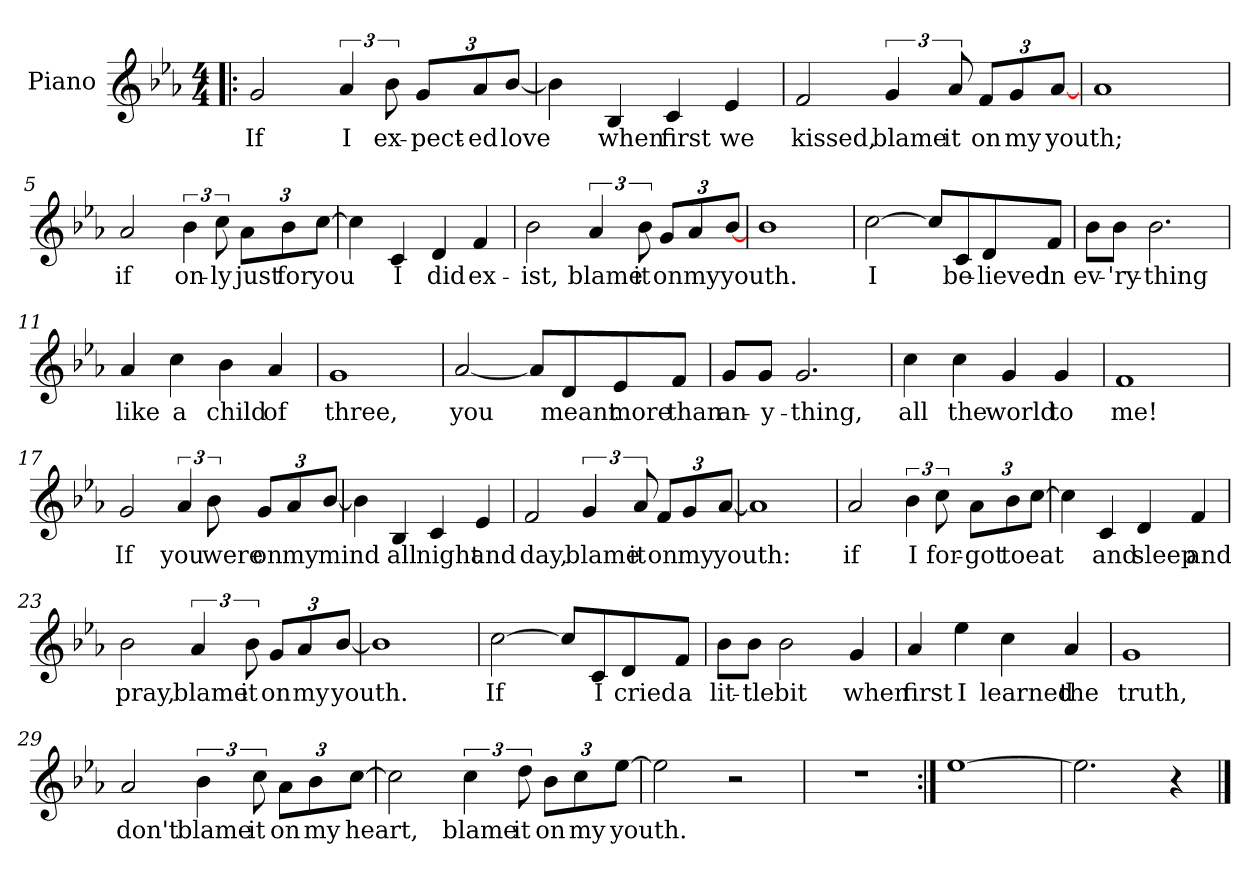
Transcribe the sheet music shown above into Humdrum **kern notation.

**kern	**text
*part1	*part1
*staff1	*staff1
*I"Piano	*
*I'Pno.	*
*clefG2	*
*k[b-e-a-]	*
*E-:	*
*M4/4	*
=1!|:	=1!|:
2g/	If
6a-/	I
12b-\	ex-
*Xbrackettup	*
12g/L	-pect-
12a-/	-ed
[12b-/J	love
=2	=2
4b-\]	.
4B-/	when
4c/	first
4e-/	we
=3	=3
2f/	kissed,
*brackettup	*
6g/	blame
12a-/	it
*Xbrackettup	*
12f/L	on
12g/	my
[12a-/J	youth;
!!LO:LB:g=z
=4	=4
1a-	.
=5	=5
2a-/	if
*brackettup	*
6b-\	on-
12cc\	-ly
*Xbrackettup	*
12a-\L	just
12b-\	for
[12cc\J	you
=6	=6
4cc\]	.
4c/	I
4d/	did
4f/	ex-
=7	=7
2b-\	-ist,
*brackettup	*
6a-/	blame
12b-\	it
*Xbrackettup	*
12g/L	on
12a-/	my
[12b-/J	youth.
=8	=8
1b-	.
!!LO:LB:g=z
=9	=9
[2cc\	I
8cc/L]	.
8c/	be-
8d/	-lieved
8f/J	in
=10	=10
8b-\L	ev-
8b-\J	-'ry-
2.b-\	-thing
=11	=11
4a-/	like
4cc\	a
4b-\	child
4a-/	of
=12	=12
1g	three,
!!LO:LB:g=z
=13	=13
[2a-/	you
8a-/L]	.
8d/	meant
8e-/	more
8f/J	than
=14	=14
8g/L	an-
8g/J	-y-
2.g/	-thing,
=15	=15
4cc\	all
4cc\	the
4g/	world
4g/	to
=16	=16
1f	me!
!!LO:LB:g=z
=17	=17
2g/	If
*brackettup	*
6a-/	you
12b-\	were
*Xbrackettup	*
12g/L	on
12a-/	my
[12b-/J	mind
=18	=18
4b-\]	.
4B-/	all
4c/	night
4e-/	and
=19	=19
2f/	day,
*brackettup	*
6g/	blame
12a-/	it
*Xbrackettup	*
12f/L	on
12g/	my
[12a-/J	youth:
!!LO:LB:g=z
=20	=20
1a-]	.
=21	=21
2a-/	if
*brackettup	*
6b-\	I
12cc\	for-
*Xbrackettup	*
12a-\L	-got
12b-\	to
[12cc\J	eat
=22	=22
4cc\]	.
4c/	and
4d/	sleep
4f/	and
=23	=23
2b-\	pray,
*brackettup	*
6a-/	blame
12b-\	it
*Xbrackettup	*
12g/L	on
12a-/	my
[12b-/J	youth.
!!LO:LB:g=z
=24	=24
1b-]	.
=25	=25
[2cc\	If
8cc/L]	.
8c/	I
8d/	cried
8f/J	a
=26	=26
8b-\L	lit-
8b-\J	-tle
2b-\	bit
4g/	when
=27	=27
4a-/	first
4ee-\	I
4cc\	learned
4a-/	the
=28	=28
1g	truth,
!!LO:LB:g=z
=29	=29
2a-/	don't
*brackettup	*
6b-\	blame
12cc\	it
*Xbrackettup	*
12a-\L	on
12b-\	my
[12cc\J	heart,
=30	=30
2cc\]	.
*brackettup	*
6cc\	blame
12dd\	it
*Xbrackettup	*
12b-\L	on
12cc\	my
[12ee-\J	youth.
=31	=31
2ee-\]	.
2r	.
=32	=32
1r	.
=33:|!	=33:|!
[1ee-	.
=34	=34
2.ee-\]	.
4r	.
==	==
*-	*-
